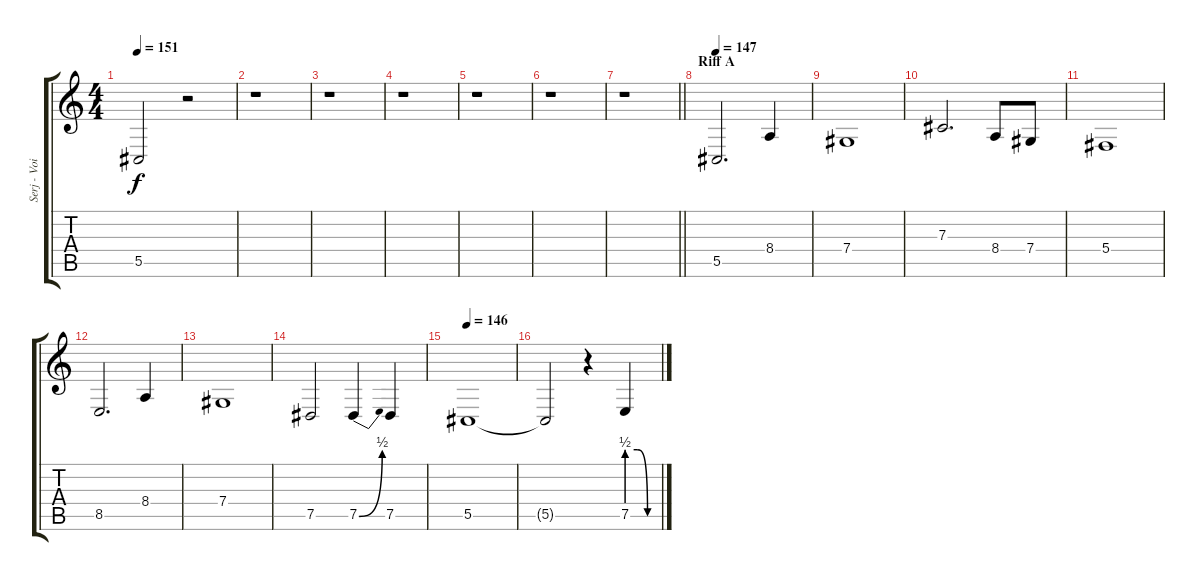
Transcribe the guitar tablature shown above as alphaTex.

\track ("Serj - Voice" "Serj - Voi") {instrument synthvoice}
\staff {score tabs}
\tuning (Eb4 Bb3 Gb3 Db3 Ab2 Db2) {hide}
\ts (4 4)
\tempo 151
\clef g2
\ks c
5.5{t}.2{dy f} r.2 |
r.1 |
r.1 |
r.1 |
r.1 |
r.1 |
\barLineRight lightlight
r.1 |
\section ("" "Riff A")
\tempo 147
5.5.2{d volume 16} 8.4.4 |
7.4.1 |
7.3.2{d} 8.4.8 7.4.8 |
5.4.1 |
8.5.2{d} 8.4.4 |
7.4.1 |
7.5.2 7.5{be (bend 0 0 60 2)}.4 7.5.4 |
\tempo 146
5.5.1{volume 12} |
5.5{t}.2 r.4 7.5{be (custom 0 2 20 2 40 0 60 0)}.4
